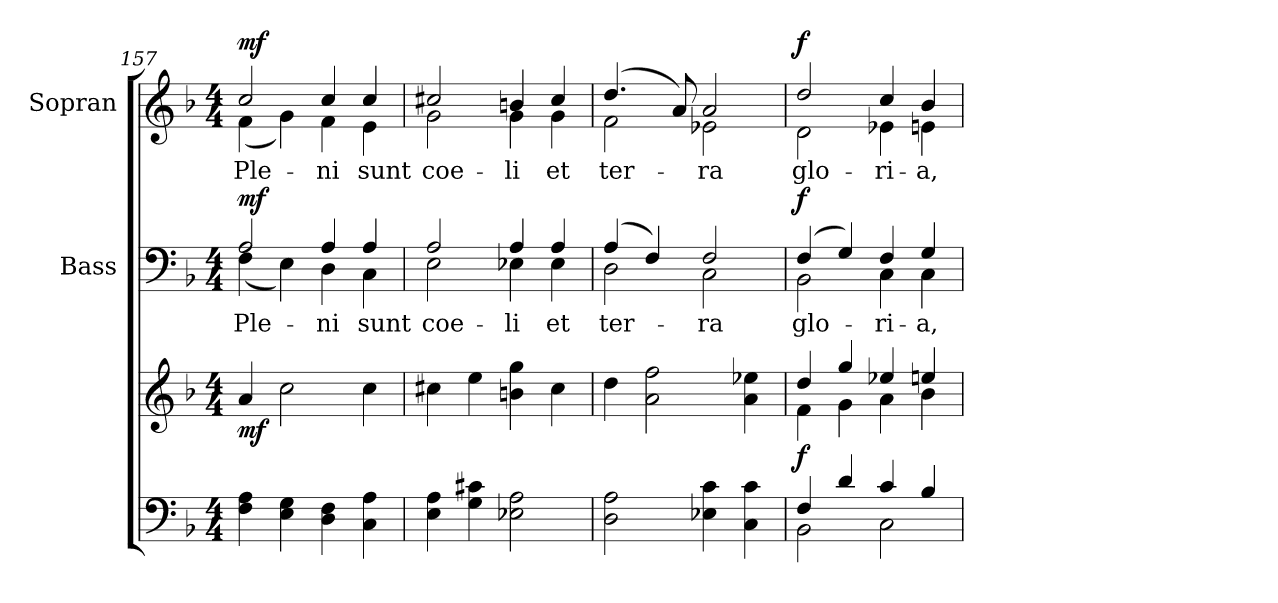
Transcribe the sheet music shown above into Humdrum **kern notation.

**kern	**kern	**dynam	**kern	**text	**dynam	**kern	**text	**dynam
*part3	*part3	*part3	*part2	*part2	*part2	*part1	*part1	*part1
*staff4	*staff3	*staff3/4	*staff2	*staff2	*staff2	*staff1	*staff1	*staff1
*	*	*	*I"Bass	*	*	*I"Sopran	*	*
*	*	*	*I'B.	*	*	*I'S.	*	*
*clefF4	*clefG2	*	*clefF4	*	*	*clefG2	*	*
*k[b-]	*k[b-]	*	*k[b-]	*	*	*k[b-]	*	*
*F:	*F:	*	*F:	*	*	*F:	*	*
*M4/4	*M4/4	*	*M4/4	*	*	*M4/4	*	*
=157	=157	=157	=157	=157	=157	=157	=157	=157
!	!	!LO:DY:b	!	!LO:LY:b	!LO:DY:a	!	!LO:LY:b	!LO:DY:a
*	*	*	*^	*	*	*^	*	*
4F\ 4A\	4a/	mf	2A/	(<4F\	Ple-	mf	2cc/	(<4f\	Ple-	mf
4E\ 4G\	2cc\	.	.	4E\)	.	.	.	4g\)	.	.
!	!	!	!	!	!LO:LY:b	!	!	!	!LO:LY:b	!
4D\ 4F\	.	.	4A/	4D\	-ni	.	4cc/	4f\	-ni	.
!	!	!	!	!	!LO:LY:b	!	!	!	!LO:LY:b	!
4C\ 4A\	4cc\	.	4A/	4C\	sunt	.	4cc/	4e\	sunt	.
=158	=158	=158	=158	=158	=158	=158	=158	=158	=158	=158
!	!	!	!	!	!LO:LY:b	!	!	!	!LO:LY:b	!
4E\ 4A\	4cc#X\	.	2A/	2E\	coe-	.	2cc#X/	2g\	coe-	.
4G\ 4c#X\	4ee\	.	.	.	.	.	.	.	.	.
!	!	!	!	!	!LO:LY:b	!	!	!	!LO:LY:b	!
2E-X\ 2A\	4bn\ 4gg\	.	4A/	4E-X\	-li	.	4bn/	4g\	-li	.
!	!	!	!	!	!LO:LY:b	!	!	!	!LO:LY:b	!
.	4cc#\	.	4A/	4E-\	et	.	4cc#/	4g\	et	.
!!LO:PB:g=z	!!
=159	=159	=159	=159	=159	=159	=159	=159	=159	=159	=159
!	!	!	!	!	!LO:LY:b	!	!	!	!LO:LY:b	!
2D\ 2A\	4dd\	.	(4A/	2D\	ter-	.	(4.dd/	2f\	ter-	.
.	2a\ 2ff\	.	4F/)	.	.	.	.	.	.	.
.	.	.	.	.	.	.	8a/)	.	.	.
!	!	!	!	!	!LO:LY:b	!	!	!	!LO:LY:b	!
4E-X\ 4c\	.	.	2F/	2C\	-ra	.	2a/	2e-X\	-ra	.
4C\ 4c\	4a\ 4ee-X\	.	.	.	.	.	.	.	.	.
=160	=160	=160	=160	=160	=160	=160	=160	=160	=160	=160
*^	*^	*	*	*	*	*	*	*	*	*
!	!	!	!	!LO:DY:b	!	!	!LO:LY:b	!LO:DY:a	!	!	!LO:LY:b	!LO:DY:a
4F/	2BB-\	4dd/	4f\	f	(4F/	2BB-\	glo-	f	2dd/	2d\	glo-	f
4d/	.	4gg/	4g\	.	4G/)	.	.	.	.	.	.	.
!	!	!	!	!	!	!	!LO:LY:b	!	!	!	!LO:LY:b	!
4c/	2C\	4ee-X/	4a\	.	4F/	4C\	-ri-	.	4cc/	4e-X\	-ri-	.
!	!	!	!	!	!	!	!LO:LY:b	!	!	!	!LO:LY:b	!
4B-/	.	4een/	4b-\	.	4G/	4C\	-a,	.	4b-/	4en\	-a,	.
*v	*v	*	*	*	*v	*v	*	*	*v	*v	*	*
*	*v	*v	*	*	*	*	*	*	*
=	=	=	=	=	=	=	=	=
*-	*-	*-	*-	*-	*-	*-	*-	*-
